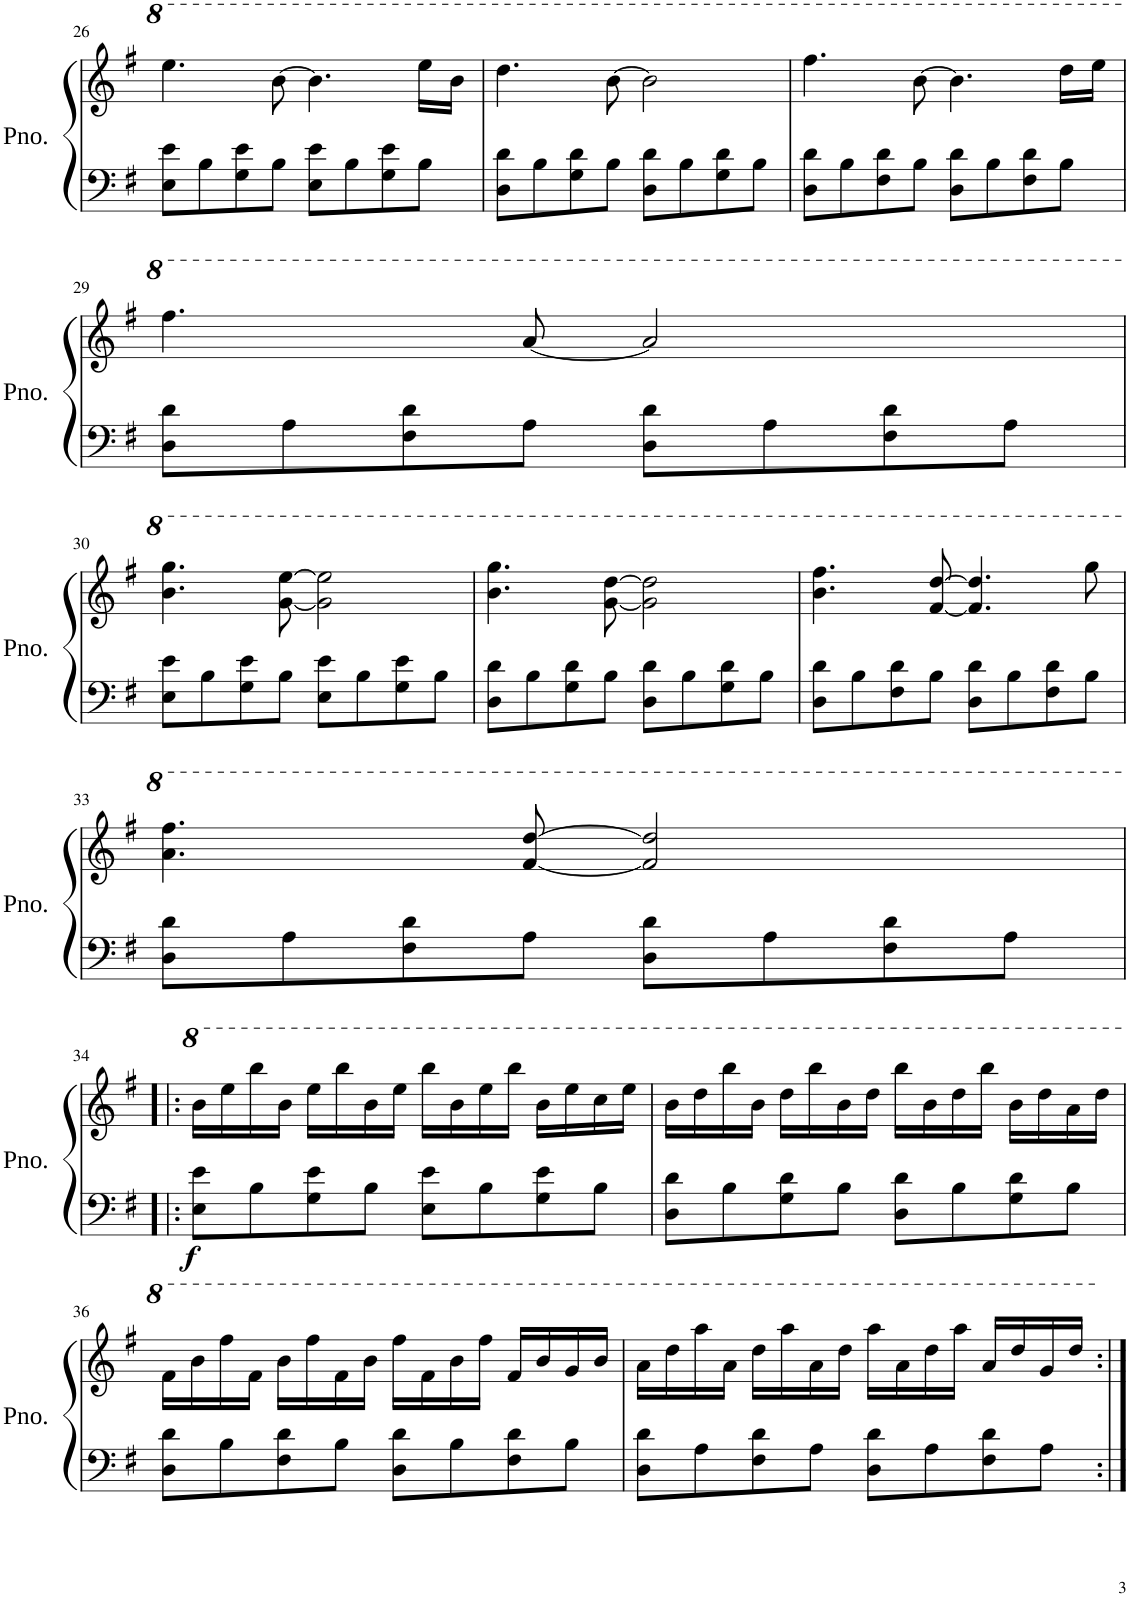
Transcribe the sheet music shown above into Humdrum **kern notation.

**kern	**kern	**dynam
*part1	*part1	*part1
*staff2	*staff1	*staff1/2
*I"Piano	*	*
*I'Pno.	*	*
!!LO:PB:g=z
*clefF4	*clefG2	*
*k[f#]	*k[f#]	*
=26	=26	=26
8E\ 8e\L	4.eee\	.
8B\	.	.
8G\ 8e\	.	.
8B\J	[8bb\	.
8E\ 8e\L	4.bb\]	.
8B\	.	.
8G\ 8e\	.	.
8B\J	16eee\LL	.
.	16bb\JJ	.
=27	=27	=27
8D\ 8d\L	4.ddd\	.
8B\	.	.
8G\ 8d\	.	.
8B\J	[8bb\	.
8D\ 8d\L	2bb\]	.
8B\	.	.
8G\ 8d\	.	.
8B\J	.	.
=28	=28	=28
8D\ 8d\L	4.fff#\	.
8B\	.	.
8F#\ 8d\	.	.
8B\J	[8bb\	.
8D\ 8d\L	4.bb\]	.
8B\	.	.
8F#\ 8d\	.	.
8B\J	16ddd\LL	.
.	16eee\JJ	.
!!LO:LB:g=z
=29	=29	=29
8D\ 8d\L	4.fff#\	.
8A\	.	.
8F#\ 8d\	.	.
8A\J	[8aa/	.
8D\ 8d\L	2aa/]	.
8A\	.	.
8F#\ 8d\	.	.
8A\J	.	.
!!LO:LB:g=z
=30	=30	=30
8E\ 8e\L	4.bb\ 4.ggg\	.
8B\	.	.
8G\ 8e\	.	.
8B\J	[8gg\ [8eee\	.
8E\ 8e\L	2gg\] 2eee\]	.
8B\	.	.
8G\ 8e\	.	.
8B\J	.	.
=31	=31	=31
8D\ 8d\L	4.bb\ 4.ggg\	.
8B\	.	.
8G\ 8d\	.	.
8B\J	[8gg\ [8ddd\	.
8D\ 8d\L	2gg\] 2ddd\]	.
8B\	.	.
8G\ 8d\	.	.
8B\J	.	.
=32	=32	=32
8D\ 8d\L	4.bb\ 4.fff#\	.
8B\	.	.
8F#\ 8d\	.	.
8B\J	[8ff#/ [8ddd/	.
8D\ 8d\L	4.ff#/] 4.ddd/]	.
8B\	.	.
8F#\ 8d\	.	.
8B\J	8ggg\	.
!!LO:LB:g=z
=33	=33	=33
8D\ 8d\L	4.aa\ 4.fff#\	.
8A\	.	.
8F#\ 8d\	.	.
8A\J	[8ff#/ [8ddd/	.
8D\ 8d\L	2ff#/] 2ddd/]	.
8A\	.	.
8F#\ 8d\	.	.
8A\J	.	.
!!LO:LB:g=z
=34!|:	=34!|:	=34!|:
!	!	!LO:DY:b=2
8E\ 8e\L	16bb\LL	f
.	16eee\	.
8B\	16bbb\	.
.	16bb\JJ	.
8G\ 8e\	16eee\LL	.
.	16bbb\	.
8B\J	16bb\	.
.	16eee\JJ	.
8E\ 8e\L	16bbb\LL	.
.	16bb\	.
8B\	16eee\	.
.	16bbb\JJ	.
8G\ 8e\	16bb\LL	.
.	16eee\	.
8B\J	16ccc\	.
.	16eee\JJ	.
=35	=35	=35
8D\ 8d\L	16bb\LL	.
.	16ddd\	.
8B\	16bbb\	.
.	16bb\JJ	.
8G\ 8d\	16ddd\LL	.
.	16bbb\	.
8B\J	16bb\	.
.	16ddd\JJ	.
8D\ 8d\L	16bbb\LL	.
.	16bb\	.
8B\	16ddd\	.
.	16bbb\JJ	.
8G\ 8d\	16bb\LL	.
.	16ddd\	.
8B\J	16aa\	.
.	16ddd\JJ	.
!!LO:LB:g=z
=36	=36	=36
8D\ 8d\L	16ff#\LL	.
.	16bb\	.
8B\	16fff#\	.
.	16ff#\JJ	.
8F#\ 8d\	16bb\LL	.
.	16fff#\	.
8B\J	16ff#\	.
.	16bb\JJ	.
8D\ 8d\L	16fff#\LL	.
.	16ff#\	.
8B\	16bb\	.
.	16fff#\JJ	.
8F#\ 8d\	16ff#/LL	.
.	16bb/	.
8B\J	16gg/	.
.	16bb/JJ	.
=37	=37	=37
8D\ 8d\L	16aa\LL	.
.	16ddd\	.
8A\	16aaa\	.
.	16aa\JJ	.
8F#\ 8d\	16ddd\LL	.
.	16aaa\	.
8A\J	16aa\	.
.	16ddd\JJ	.
8D\ 8d\L	16aaa\LL	.
.	16aa\	.
8A\	16ddd\	.
.	16aaa\JJ	.
8F#\ 8d\	16aa/LL	.
.	16ddd/	.
8A\J	16gg/	.
.	16ddd/JJ	.
=:|!	=:|!	=:|!
*-	*-	*-
